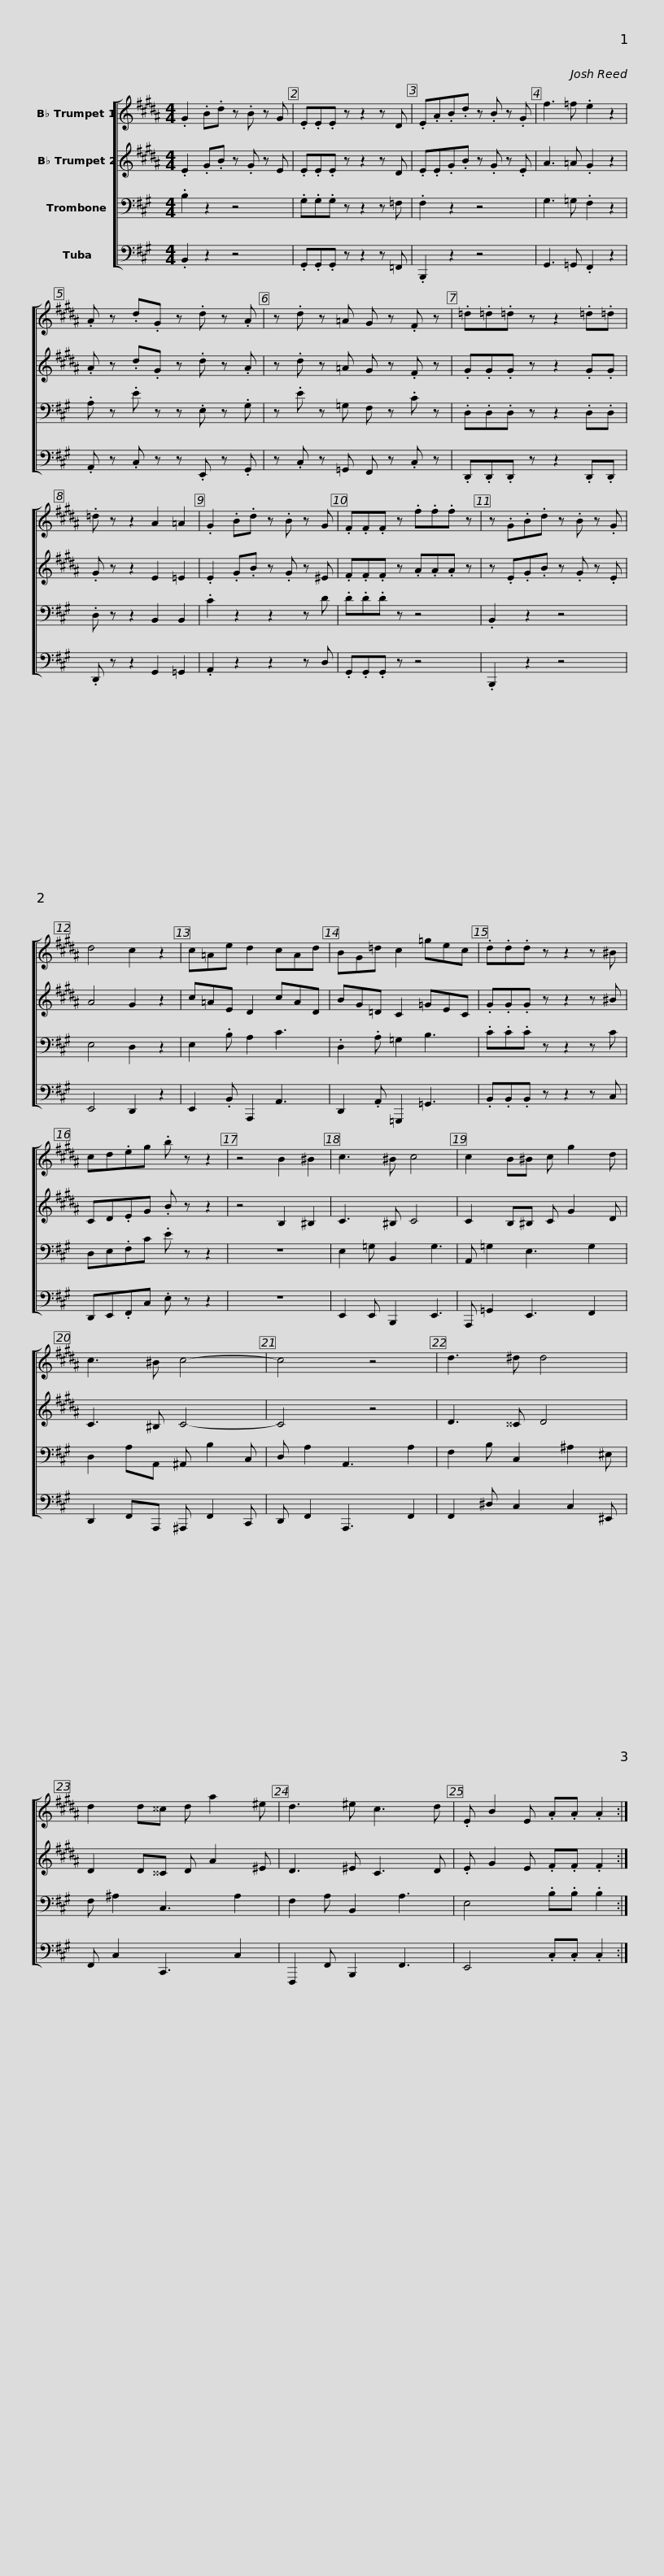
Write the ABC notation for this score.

X:1
%%score [ 1 2 3 4 ]
L:1/8
M:4/4
I:linebreak $
K:A
V:1 treble transpose=-2
V:2 treble transpose=-2
V:3 bass
V:4 bass
V:1
[K:B] .G2 .B.d z .B z G | .E.E.E z z2 z D | .E.A.B.d z .B z .G | f3 =f .e2 z2 |$ .A z .d.G z .d z .A | %5
 z .d z =A G z .F z | .=d.=d.=d z z2 .=d.=d | .=d z z2 A2 =A2 |$ .G2 .B.d z .B z G | .F.F.F z .f.f.f z | %10
 z .G.B.d z .B z .G | d4 c2 z2 | c=Ae d2 cAd |$ BG=d c2 =gec | .d.d.d z z2 z ^B | %15
 cd.eg .b z z2 | z4 B2 ^B2 | c3 ^B c4 |$ c2 B^B c g2 d | c3 ^B c4- | %20
 c4 z4 | d3 ^d d4 |$ d2 d^^c d a2 ^e | d3 ^e c3 d | .E B2 E .A.A .A2 :| %25
V:2
[K:B] .E2 .G.B z .G z E | .E.E.E z z2 z D | .E.E.G.B z .G z .E | A3 =A .G2 z2 |$ .A z .d.G z .d z .A | %5
 z .d z =A G z .F z | .G.G.G z z2 .G.G | .G z z2 E2 =E2 |$ .E2 .G.B z .G z ^E | .F.F.F z .A.A.A z | %10
 z .E.G.B z .G z .E | A4 G2 z2 | c=AE D2 cAD |$ BG=D C2 =GEC | .G.G.G z z2 z ^B | %15
 CD.EG .B z z2 | z4 B,2 ^B,2 | C3 ^B, C4 |$ C2 B,^B, C G2 D | C3 ^B, C4- | %20
 C4 z4 | D3 ^^C D4 |$ D2 D^^C D A2 ^E | D3 ^E C3 D | .E G2 E .F.F .F2 :| %25
V:3
 .B,2 z2 z4 | .G,.G,.G, z z2 z =F, | .F,2 z2 z4 | G,3 =G, .F,2 z2 |$ .A, z .E z z .E, z .G, | %5
 z .E z =G, F, z .C z | .D,.D,.D, z z2 .D,.D, | .D, z z2 B,,2 B,,2 |$ .C2 z2 z2 z D | .D.D.D z z4 | %10
 .B,,2 z2 z4 | E,4 D,2 z2 | E,2 .B, A,2 C3 |$ .D,2 .A, =G,2 B,3 | .C.C.C z z2 z C | %15
 D,E,.F,C .E z z2 | z8 | E,2 =G, B,,2 G,3 |$ A,, =G,2 E,3 G,2 | D,2 A,A,, ^A,, B,2 C, | %20
 D, A,2 A,,3 A,2 | F,2 B, C,2 ^A,2 ^E, |$ F, ^A,2 C,3 A,2 | F,2 A, B,,2 A,3 | E,4 .B,.B, .B,2 :| %25
V:4
 .B,,2 z2 z4 | .G,,.G,,.G,, z z2 z =F,, | .B,,,2 z2 z4 | G,,3 =G,, .F,,2 z2 |$ .A,, z .C, z z .E,, z .G,, | %5
 z .C, z =G,, F,, z .C, z | .D,,.D,,.D,, z z2 .D,,.D,, | .D,, z z2 G,,2 =G,,2 |$ .A,,2 z2 z2 z D, | .G,,.G,,.G,, z z4 | %10
 .B,,,2 z2 z4 | E,,4 D,,2 z2 | E,,2 .B,, A,,,2 A,,3 |$ D,,2 .A,, =G,,,2 =G,,3 | .B,,.B,,.B,, z z2 z C, | %15
 D,,E,,.F,,C, .E, z z2 | z8 | E,,2 E,, B,,,2 E,,3 |$ A,,, =G,,2 E,,3 F,,2 | D,,2 F,,A,,, ^A,,, F,,2 C,, | %20
 D,, F,,2 A,,,3 F,,2 | F,,2 ^D, C,2 C,2 ^E,, |$ F,, C,2 C,,3 C,2 | F,,,2 F,, B,,,2 F,,3 | E,,4 .C,.C, .C,2 :| %25
